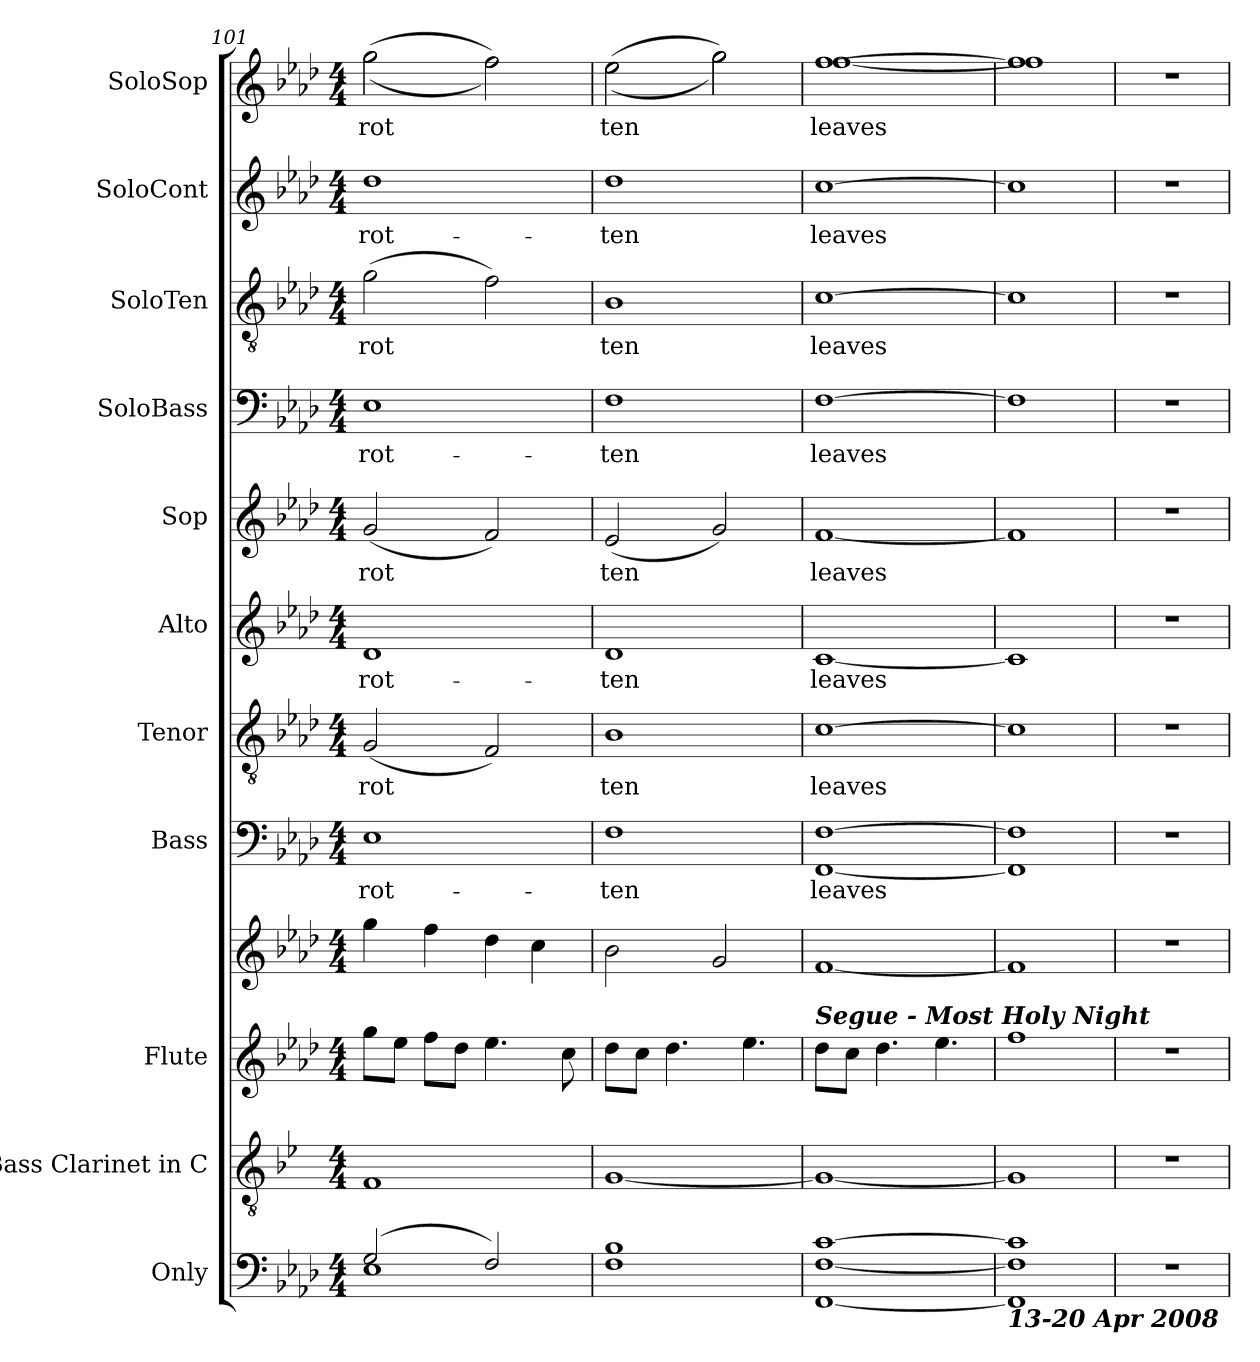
**kern	**kern	**kern	**kern	**kern	**text	**kern	**text	**kern	**text	**kern	**text	**kern	**text	**kern	**text	**kern	**text	**kern	**text
*part11	*part10	*part9	*part9	*part8	*part8	*part7	*part7	*part6	*part6	*part5	*part5	*part4	*part4	*part3	*part3	*part2	*part2	*part1	*part1
*staff12	*staff11	*staff10	*staff9	*staff8	*staff8	*staff7	*staff7	*staff6	*staff6	*staff5	*staff5	*staff4	*staff4	*staff3	*staff3	*staff2	*staff2	*staff1	*staff1
*I"Only	*I"Bass Clarinet in C	*I"Flute	*	*I"Bass	*	*I"Tenor	*	*I"Alto	*	*I"Sop	*	*I"SoloBass	*	*I"SoloTen	*	*I"SoloCont	*	*I"SoloSop	*
*	*I'Cl	*I'Fl	*	*	*	*	*	*	*	*	*	*	*	*	*	*	*	*	*
!!LO:PB:g=z
*clefF4	*clefGv2	*clefG2	*clefG2	*clefF4	*	*clefGv2	*	*clefG2	*	*clefG2	*	*clefF4	*	*clefGv2	*	*clefG2	*	*clefG2	*
*	*ITrd1c2	*	*	*	*	*	*	*	*	*	*	*	*	*	*	*	*	*	*
*k[b-e-a-d-]	*k[b-e-a-d-]	*k[b-e-a-d-]	*k[b-e-a-d-]	*k[b-e-a-d-]	*	*k[b-e-a-d-]	*	*k[b-e-a-d-]	*	*k[b-e-a-d-]	*	*k[b-e-a-d-]	*	*k[b-e-a-d-]	*	*k[b-e-a-d-]	*	*k[b-e-a-d-]	*
*A-:	*A-:	*A-:	*A-:	*A-:	*	*A-:	*	*A-:	*	*A-:	*	*A-:	*	*A-:	*	*A-:	*	*A-:	*
*M4/4	*M4/4	*M4/4	*M4/4	*M4/4	*	*M4/4	*	*M4/4	*	*M4/4	*	*M4/4	*	*M4/4	*	*M4/4	*	*M4/4	*
=101	=101	=101	=101	=101	=101	=101	=101	=101	=101	=101	=101	=101	=101	=101	=101	=101	=101	=101	=101
*^	*	*	*	*	*	*	*	*	*	*	*	*	*	*	*	*	*	*	*
!	!	!	!	!	!	!LO:LY:b	!	!LO:LY:b:cj	!	!LO:LY:b:cj	!	!LO:LY:b:cj	!	!LO:LY:b:cj	!	!LO:LY:b:cj	!	!LO:LY:b:cj	!	!LO:LY:b:cj
*	*	*	*	*	*	*	*	*	*	*	*	*	*	*	*	*	*	*	*^	*
(<2G/	1E-	1E-	8gg\L	4gg\	1E-	rot-	(<2G/	rot-	1d-	rot-	(<2g/	rot-	1E-	rot-	(>2g\	rot-	1dd-	rot-	(>2gg\	(>2gg\	rot-
.	.	.	8ee-\J	.	.	.	.	.	.	.	.	.	.	.	.	.	.	.	.	.	.
.	.	.	8ff\L	4ff\	.	.	.	.	.	.	.	.	.	.	.	.	.	.	.	.	.
.	.	.	8dd-\J	.	.	.	.	.	.	.	.	.	.	.	.	.	.	.	.	.	.
!	!	!	!	!	!	!	!	!LO:LY:b:cj	!	!	!	!LO:LY:b:cj	!	!	!	!LO:LY:b:cj	!	!	!	!	!LO:LY:b:cj
2F/)	.	.	4.ee-\	4dd-\	.	.	2F/)	--	.	.	2f/)	--	.	.	2f\)	--	.	.	2ff\)	2ff\)	--
.	.	.	.	4cc\	.	.	.	.	.	.	.	.	.	.	.	.	.	.	.	.	.
.	.	.	8cc\	.	.	.	.	.	.	.	.	.	.	.	.	.	.	.	.	.	.
=102	=102	=102	=102	=102	=102	=102	=102	=102	=102	=102	=102	=102	=102	=102	=102	=102	=102	=102	=102	=102	=102
!	!	!	!	!	!	!LO:LY:b	!	!LO:LY:b:cj	!	!LO:LY:b:cj	!	!LO:LY:b:cj	!	!LO:LY:b:cj	!	!LO:LY:b:cj	!	!LO:LY:b:cj	!	!	!LO:LY:b:cj
1B-	1F	[<1F	8dd-\L	2b-\	1F	-ten	1B-	-ten	1d-	-ten	(<2e-/	-ten	1F	-ten	1B-	-ten	1dd-	-ten	(>2ee-\	(>2ee-\	-ten
.	.	.	8cc\J	.	.	.	.	.	.	.	.	.	.	.	.	.	.	.	.	.	.
.	.	.	4.dd-\	.	.	.	.	.	.	.	.	.	.	.	.	.	.	.	.	.	.
!	!	!	!	!	!	!	!	!	!	!	!	!LO:LY:b:cj	!	!	!	!	!	!	!	!	!LO:LY:b:cj
.	.	.	.	2g/	.	.	.	.	.	.	2g/)	.	.	.	.	.	.	.	2gg\)	2gg\)	.
.	.	.	4.ee-\	.	.	.	.	.	.	.	.	.	.	.	.	.	.	.	.	.	.
=103	=103	=103	=103	=103	=103	=103	=103	=103	=103	=103	=103	=103	=103	=103	=103	=103	=103	=103	=103	=103	=103
!	!	!	!LO:TX:a:Bi:t=Segue - Most Holy Night	!	!	!	!	!	!	!	!	!	!	!	!	!	!	!	!	!	!
!	!	!	!	!	!	!LO:LY:b	!	!LO:LY:b:cj	!	!LO:LY:b:cj	!	!LO:LY:b:cj	!	!LO:LY:b:cj	!	!LO:LY:b:cj	!	!LO:LY:b:cj	!	!	!LO:LY:b:cj
[<1c	[>1F [>1FF	1F_<	8dd-\L	[<1f	[<1F [<1FF	leaves	[>1c	leaves	[<1c	leaves	[<1f	leaves	[>1F	leaves	[>1c	leaves	[>1cc	leaves	[>1ff	[>1ff	leaves
.	.	.	8cc\J	.	.	.	.	.	.	.	.	.	.	.	.	.	.	.	.	.	.
.	.	.	4.dd-\	.	.	.	.	.	.	.	.	.	.	.	.	.	.	.	.	.	.
.	.	.	4.ee-\	.	.	.	.	.	.	.	.	.	.	.	.	.	.	.	.	.	.
=104	=104	=104	=104	=104	=104	=104	=104	=104	=104	=104	=104	=104	=104	=104	=104	=104	=104	=104	=104	=104	=104
!LO:TX:b:Bi:t=13-20 Apr 2008	!	!	!	!	!	!	!	!	!	!	!	!	!	!	!	!	!	!	!	!	!
1c]	1F] 1FF]	1F]	1ff	1f]	1F] 1FF]	.	1c]	.	1c]	.	1f]	.	1F]	.	1c]	.	1cc]	.	1ff]	1ff]	.
*v	*v	*	*	*	*	*	*	*	*	*	*	*	*	*	*	*	*	*	*v	*v	*
=105	=105	=105	=105	=105	=105	=105	=105	=105	=105	=105	=105	=105	=105	=105	=105	=105	=105	=105	=105
1r	1r	1r	1r	1r	.	1r	.	1r	.	1r	.	1r	.	1r	.	1r	.	1r	.
=	=	=	=	=	=	=	=	=	=	=	=	=	=	=	=	=	=	=	=
*-	*-	*-	*-	*-	*-	*-	*-	*-	*-	*-	*-	*-	*-	*-	*-	*-	*-	*-	*-
